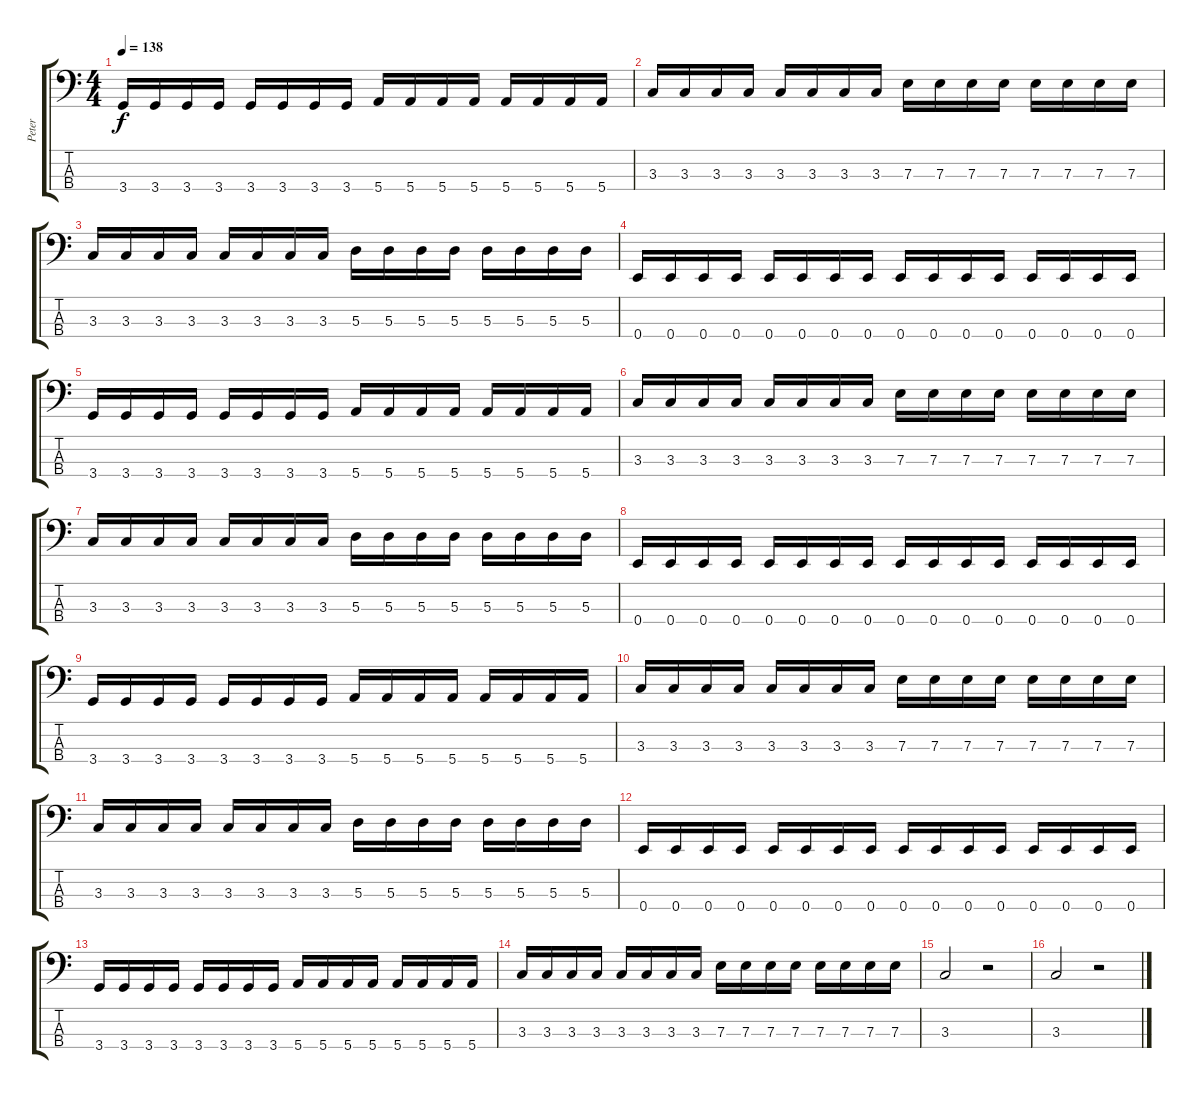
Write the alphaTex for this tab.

\track ("Peter" "Peter") {instrument electricbassfinger}
\staff {score tabs}
\tuning (G2 D2 A1 E1) {hide}
\ts (4 4)
\tempo 138
\clef f4
\ks c
3.4.16{dy f} 3.4.16 3.4.16 3.4.16 3.4.16 3.4.16 3.4.16 3.4.16 5.4.16 5.4.16 5.4.16 5.4.16 5.4.16 5.4.16 5.4.16 5.4.16 |
3.3.16 3.3.16 3.3.16 3.3.16 3.3.16 3.3.16 3.3.16 3.3.16 7.3.16 7.3.16 7.3.16 7.3.16 7.3.16 7.3.16 7.3.16 7.3.16 |
3.3.16 3.3.16 3.3.16 3.3.16 3.3.16 3.3.16 3.3.16 3.3.16 5.3.16 5.3.16 5.3.16 5.3.16 5.3.16 5.3.16 5.3.16 5.3.16 |
0.4.16 0.4.16 0.4.16 0.4.16 0.4.16 0.4.16 0.4.16 0.4.16 0.4.16 0.4.16 0.4.16 0.4.16 0.4.16 0.4.16 0.4.16 0.4.16 |
3.4.16 3.4.16 3.4.16 3.4.16 3.4.16 3.4.16 3.4.16 3.4.16 5.4.16 5.4.16 5.4.16 5.4.16 5.4.16 5.4.16 5.4.16 5.4.16 |
3.3.16 3.3.16 3.3.16 3.3.16 3.3.16 3.3.16 3.3.16 3.3.16 7.3.16 7.3.16 7.3.16 7.3.16 7.3.16 7.3.16 7.3.16 7.3.16 |
3.3.16 3.3.16 3.3.16 3.3.16 3.3.16 3.3.16 3.3.16 3.3.16 5.3.16 5.3.16 5.3.16 5.3.16 5.3.16 5.3.16 5.3.16 5.3.16 |
0.4.16 0.4.16 0.4.16 0.4.16 0.4.16 0.4.16 0.4.16 0.4.16 0.4.16 0.4.16 0.4.16 0.4.16 0.4.16 0.4.16 0.4.16 0.4.16 |
3.4.16 3.4.16 3.4.16 3.4.16 3.4.16 3.4.16 3.4.16 3.4.16 5.4.16 5.4.16 5.4.16 5.4.16 5.4.16 5.4.16 5.4.16 5.4.16 |
3.3.16 3.3.16 3.3.16 3.3.16 3.3.16 3.3.16 3.3.16 3.3.16 7.3.16 7.3.16 7.3.16 7.3.16 7.3.16 7.3.16 7.3.16 7.3.16 |
3.3.16 3.3.16 3.3.16 3.3.16 3.3.16 3.3.16 3.3.16 3.3.16 5.3.16 5.3.16 5.3.16 5.3.16 5.3.16 5.3.16 5.3.16 5.3.16 |
0.4.16 0.4.16 0.4.16 0.4.16 0.4.16 0.4.16 0.4.16 0.4.16 0.4.16 0.4.16 0.4.16 0.4.16 0.4.16 0.4.16 0.4.16 0.4.16 |
3.4.16 3.4.16 3.4.16 3.4.16 3.4.16 3.4.16 3.4.16 3.4.16 5.4.16 5.4.16 5.4.16 5.4.16 5.4.16 5.4.16 5.4.16 5.4.16 |
3.3.16 3.3.16 3.3.16 3.3.16 3.3.16 3.3.16 3.3.16 3.3.16 7.3.16 7.3.16 7.3.16 7.3.16 7.3.16 7.3.16 7.3.16 7.3.16 |
3.3.2 r.2 |
3.3.2 r.2
